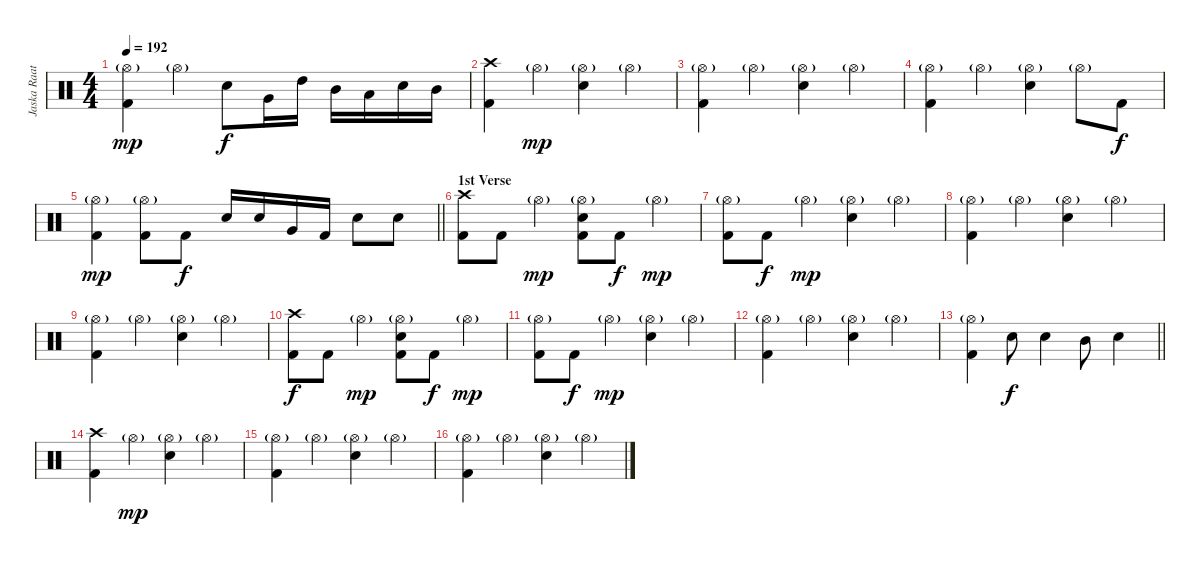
\track ("Jaska Raatikainen" "Jaska Raat") {instrument percussion}
\staff {score}
\articulation defaults
\ts (4 4)
\tempo 192
\clef neutral
\ks c
("Hi-Hat (open)"{g} "Kick (hit) 2").4{dy mp} "Hi-Hat (open)"{g}.4 "Electric Snare (hit)".8{dy f} "Very Low Tom (hit)".16 "High Tom (hit)".16 "Mid Tom (hit)".16 "Low Tom (hit)".16 "Electric Snare (hit)".16 "Mid Tom (hit)".16 |
("Crash high (hit)" "Kick (hit) 2").4 "Hi-Hat (open)"{g}.4{dy mp} ("Hi-Hat (open)"{g} "Electric Snare (hit)").4 "Hi-Hat (open)"{g}.4 |
("Hi-Hat (open)"{g} "Kick (hit) 2").4 "Hi-Hat (open)"{g}.4 ("Hi-Hat (open)"{g} "Electric Snare (hit)").4 "Hi-Hat (open)"{g}.4 |
("Hi-Hat (open)"{g} "Kick (hit) 2").4 "Hi-Hat (open)"{g}.4 ("Hi-Hat (open)"{g} "Electric Snare (hit)").4 "Hi-Hat (open)"{g}.8 "Kick (hit) 2".8{dy f} |
\barLineRight lightlight
("Hi-Hat (open)"{g} "Kick (hit) 2").4{dy mp} ("Hi-Hat (open)"{g} "Kick (hit) 2").8 "Kick (hit) 2".8{dy f} "Electric Snare (hit)".16 "Electric Snare (hit)".16 "Very Low Tom (hit)".16 "Kick (hit) 2".16 "Electric Snare (hit)".8 "Electric Snare (hit)".8 |
\section ("" "1st Verse")
("Crash high (hit)" "Kick (hit) 2").8 "Kick (hit) 2".8 "Hi-Hat (open)"{g}.4{dy mp} ("Hi-Hat (open)"{g} "Electric Snare (hit)" "Kick (hit) 2").8 "Kick (hit) 2".8{dy f} "Hi-Hat (open)"{g}.4{dy mp} |
("Hi-Hat (open)"{g} "Kick (hit) 2").8 "Kick (hit) 2".8{dy f} "Hi-Hat (open)"{g}.4{dy mp} ("Hi-Hat (open)"{g} "Electric Snare (hit)").4 "Hi-Hat (open)"{g}.4 |
("Hi-Hat (open)"{g} "Kick (hit) 2").4 "Hi-Hat (open)"{g}.4 ("Hi-Hat (open)"{g} "Electric Snare (hit)").4 "Hi-Hat (open)"{g}.4 |
("Hi-Hat (open)"{g} "Kick (hit) 2").4 "Hi-Hat (open)"{g}.4 ("Hi-Hat (open)"{g} "Electric Snare (hit)").4 "Hi-Hat (open)"{g}.4 |
("Crash high (hit)" "Kick (hit) 2").8{dy f} "Kick (hit) 2".8 "Hi-Hat (open)"{g}.4{dy mp} ("Hi-Hat (open)"{g} "Electric Snare (hit)" "Kick (hit) 2").8 "Kick (hit) 2".8{dy f} "Hi-Hat (open)"{g}.4{dy mp} |
("Hi-Hat (open)"{g} "Kick (hit) 2").8 "Kick (hit) 2".8{dy f} "Hi-Hat (open)"{g}.4{dy mp} ("Hi-Hat (open)"{g} "Electric Snare (hit)").4 "Hi-Hat (open)"{g}.4 |
("Hi-Hat (open)"{g} "Kick (hit) 2").4 "Hi-Hat (open)"{g}.4 ("Hi-Hat (open)"{g} "Electric Snare (hit)").4 "Hi-Hat (open)"{g}.4 |
\barLineRight lightlight
("Hi-Hat (open)"{g} "Kick (hit) 2").4 "Electric Snare (hit)".8{dy f} "Electric Snare (hit)".4 "Mid Tom (hit)".8 "Electric Snare (hit)".4 |
("Crash high (hit)" "Kick (hit) 2").4 "Hi-Hat (open)"{g}.4{dy mp} ("Hi-Hat (open)"{g} "Electric Snare (hit)").4 "Hi-Hat (open)"{g}.4 |
("Hi-Hat (open)"{g} "Kick (hit) 2").4 "Hi-Hat (open)"{g}.4 ("Hi-Hat (open)"{g} "Electric Snare (hit)").4 "Hi-Hat (open)"{g}.4 |
("Hi-Hat (open)"{g} "Kick (hit) 2").4 "Hi-Hat (open)"{g}.4 ("Hi-Hat (open)"{g} "Electric Snare (hit)").4 "Hi-Hat (open)"{g}.4
